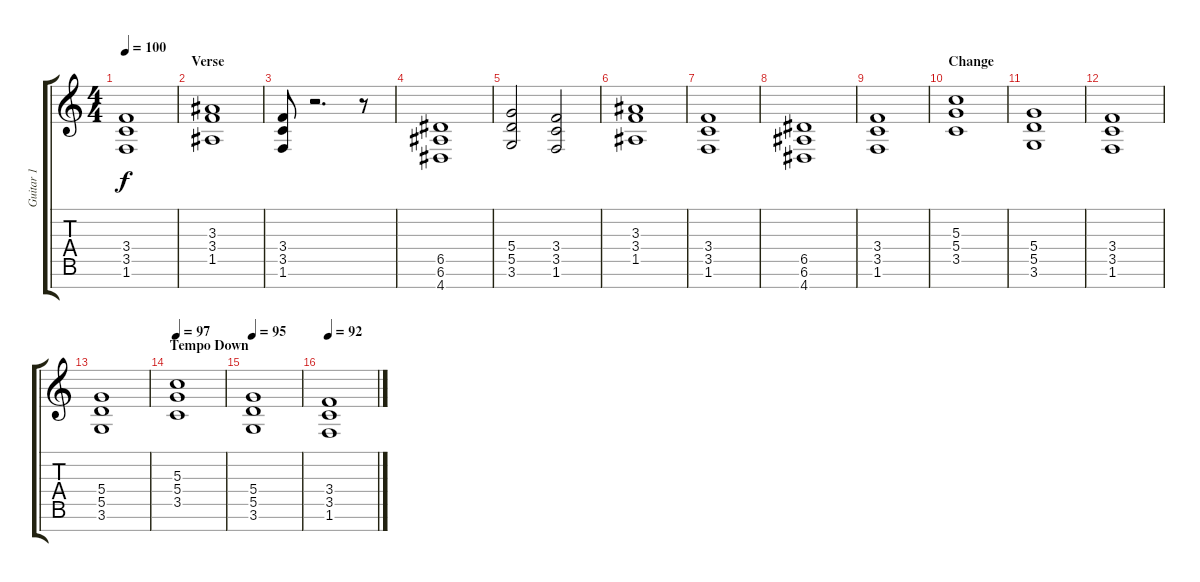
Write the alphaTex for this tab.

\track ("Guitar 1" "Guitar 1") {instrument overdrivenguitar}
\staff {score tabs}
\tuning (E4 B3 G3 D3 A2 E2 B1) {hide}
\ts (4 4)
\tempo 100
\clef g2
\ks c
(3.4 3.5 1.6).1{dy f} |
\section ("" "Verse")
(3.3 3.4 1.5).1 |
(3.4 3.5 1.6).8 r.2{d} r.8 |
(6.5 6.6 4.7).1 |
(5.4 5.5 3.6).2 (3.4 3.5 1.6).2 |
(3.3 3.4 1.5).1 |
(3.4 3.5 1.6).1 |
(6.5 6.6 4.7).1 |
(3.4 3.5 1.6).1 |
\section ("" "Change")
(5.3 5.4 3.5).1 |
(5.4 5.5 3.6).1 |
(3.4 3.5 1.6).1 |
(5.4 5.5 3.6).1 |
\section ("" "Tempo Down")
\tempo 97
(5.3 5.4 3.5).1 |
\tempo 95
(5.4 5.5 3.6).1 |
\tempo 92
(3.4 3.5 1.6).1
